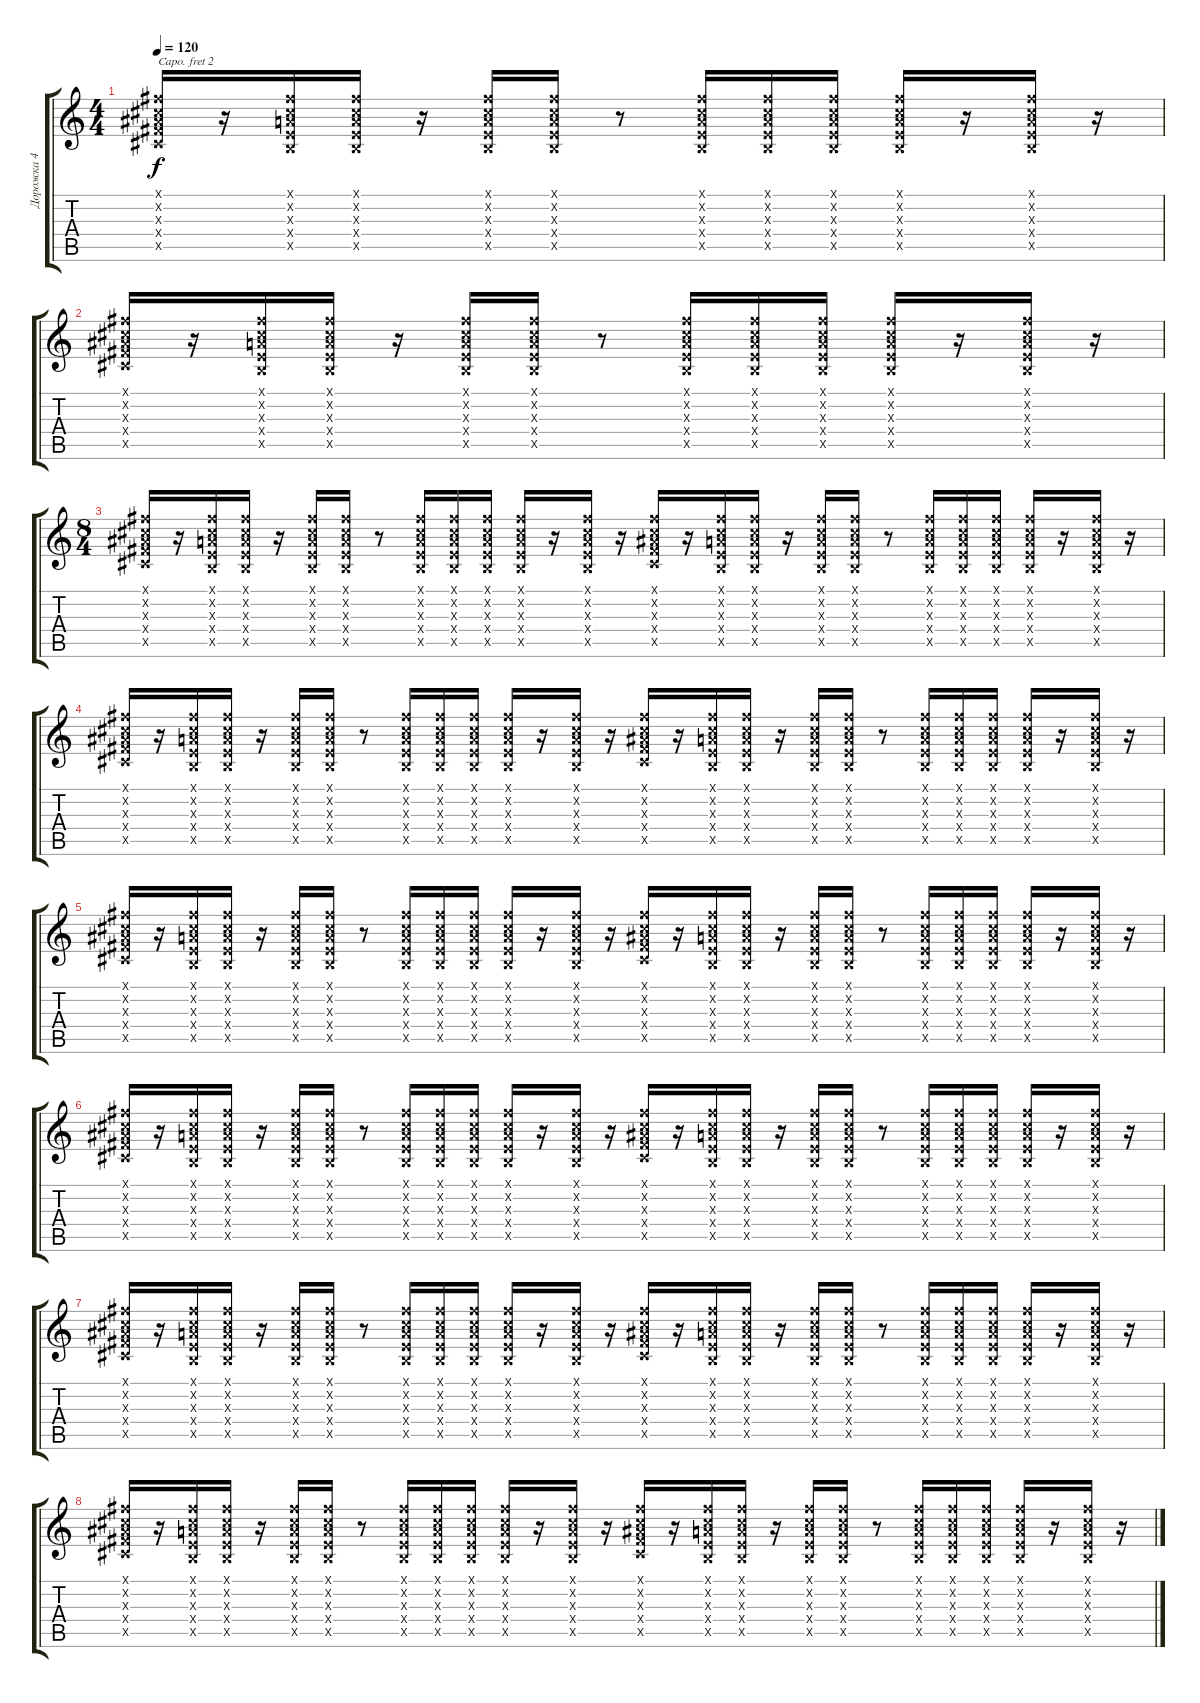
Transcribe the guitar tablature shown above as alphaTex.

\track ("Дорожка 4" "Дорожка 4") {solo instrument acousticguitarnylon}
\staff {score tabs}
\capo 2
\tuning (E4 B3 G3 D3 A2 E2) {hide}
\ts (4 4)
\tempo 120
\clef g2
\ks c
(0.1{x} 0.2{x} 1.3{x} 2.4{x} 2.5{x}).16{dy f} r.16 (0.1{x} 0.2{x} 0.3{x} 0.4{x} 0.5{x}).16 (0.1{x} 0.2{x} 0.3{x} 0.4{x} 0.5{x}).16 r.16 (0.1{x} 0.2{x} 0.3{x} 0.4{x} 0.5{x}).16 (0.1{x} 0.2{x} 0.3{x} 0.4{x} 0.5{x}).16 r.8 (0.1{x} 0.2{x} 0.3{x} 0.4{x} 0.5{x}).16 (0.1{x} 0.2{x} 0.3{x} 0.4{x} 0.5{x}).16 (0.1{x} 0.2{x} 0.3{x} 0.4{x} 0.5{x}).16 (0.1{x} 0.2{x} 0.3{x} 0.4{x} 0.5{x}).16 r.16 (0.1{x} 0.2{x} 0.3{x} 0.4{x} 0.5{x}).16 r.16 |
(0.1{x} 0.2{x} 1.3{x} 2.4{x} 2.5{x}).16 r.16 (0.1{x} 0.2{x} 0.3{x} 0.4{x} 0.5{x}).16 (0.1{x} 0.2{x} 0.3{x} 0.4{x} 0.5{x}).16 r.16 (0.1{x} 0.2{x} 0.3{x} 0.4{x} 0.5{x}).16 (0.1{x} 0.2{x} 0.3{x} 0.4{x} 0.5{x}).16 r.8 (0.1{x} 0.2{x} 0.3{x} 0.4{x} 0.5{x}).16 (0.1{x} 0.2{x} 0.3{x} 0.4{x} 0.5{x}).16 (0.1{x} 0.2{x} 0.3{x} 0.4{x} 0.5{x}).16 (0.1{x} 0.2{x} 0.3{x} 0.4{x} 0.5{x}).16 r.16 (0.1{x} 0.2{x} 0.3{x} 0.4{x} 0.5{x}).16 r.16 |
\ts (8 4)
(0.1{x} 0.2{x} 1.3{x} 2.4{x} 2.5{x}).16 r.16 (0.1{x} 0.2{x} 0.3{x} 0.4{x} 0.5{x}).16 (0.1{x} 0.2{x} 0.3{x} 0.4{x} 0.5{x}).16 r.16 (0.1{x} 0.2{x} 0.3{x} 0.4{x} 0.5{x}).16 (0.1{x} 0.2{x} 0.3{x} 0.4{x} 0.5{x}).16 r.8 (0.1{x} 0.2{x} 0.3{x} 0.4{x} 0.5{x}).16 (0.1{x} 0.2{x} 0.3{x} 0.4{x} 0.5{x}).16 (0.1{x} 0.2{x} 0.3{x} 0.4{x} 0.5{x}).16 (0.1{x} 0.2{x} 0.3{x} 0.4{x} 0.5{x}).16 r.16 (0.1{x} 0.2{x} 0.3{x} 0.4{x} 0.5{x}).16 r.16 (0.1{x} 0.2{x} 1.3{x} 2.4{x} 2.5{x}).16 r.16 (0.1{x} 0.2{x} 0.3{x} 0.4{x} 0.5{x}).16 (0.1{x} 0.2{x} 0.3{x} 0.4{x} 0.5{x}).16 r.16 (0.1{x} 0.2{x} 0.3{x} 0.4{x} 0.5{x}).16 (0.1{x} 0.2{x} 0.3{x} 0.4{x} 0.5{x}).16 r.8 (0.1{x} 0.2{x} 0.3{x} 0.4{x} 0.5{x}).16 (0.1{x} 0.2{x} 0.3{x} 0.4{x} 0.5{x}).16 (0.1{x} 0.2{x} 0.3{x} 0.4{x} 0.5{x}).16 (0.1{x} 0.2{x} 0.3{x} 0.4{x} 0.5{x}).16 r.16 (0.1{x} 0.2{x} 0.3{x} 0.4{x} 0.5{x}).16 r.16 |
(0.1{x} 0.2{x} 1.3{x} 2.4{x} 2.5{x}).16 r.16 (0.1{x} 0.2{x} 0.3{x} 0.4{x} 0.5{x}).16 (0.1{x} 0.2{x} 0.3{x} 0.4{x} 0.5{x}).16 r.16 (0.1{x} 0.2{x} 0.3{x} 0.4{x} 0.5{x}).16 (0.1{x} 0.2{x} 0.3{x} 0.4{x} 0.5{x}).16 r.8 (0.1{x} 0.2{x} 0.3{x} 0.4{x} 0.5{x}).16 (0.1{x} 0.2{x} 0.3{x} 0.4{x} 0.5{x}).16 (0.1{x} 0.2{x} 0.3{x} 0.4{x} 0.5{x}).16 (0.1{x} 0.2{x} 0.3{x} 0.4{x} 0.5{x}).16 r.16 (0.1{x} 0.2{x} 0.3{x} 0.4{x} 0.5{x}).16 r.16 (0.1{x} 0.2{x} 1.3{x} 2.4{x} 2.5{x}).16 r.16 (0.1{x} 0.2{x} 0.3{x} 0.4{x} 0.5{x}).16 (0.1{x} 0.2{x} 0.3{x} 0.4{x} 0.5{x}).16 r.16 (0.1{x} 0.2{x} 0.3{x} 0.4{x} 0.5{x}).16 (0.1{x} 0.2{x} 0.3{x} 0.4{x} 0.5{x}).16 r.8 (0.1{x} 0.2{x} 0.3{x} 0.4{x} 0.5{x}).16 (0.1{x} 0.2{x} 0.3{x} 0.4{x} 0.5{x}).16 (0.1{x} 0.2{x} 0.3{x} 0.4{x} 0.5{x}).16 (0.1{x} 0.2{x} 0.3{x} 0.4{x} 0.5{x}).16 r.16 (0.1{x} 0.2{x} 0.3{x} 0.4{x} 0.5{x}).16 r.16 |
(0.1{x} 0.2{x} 1.3{x} 2.4{x} 2.5{x}).16 r.16 (0.1{x} 0.2{x} 0.3{x} 0.4{x} 0.5{x}).16 (0.1{x} 0.2{x} 0.3{x} 0.4{x} 0.5{x}).16 r.16 (0.1{x} 0.2{x} 0.3{x} 0.4{x} 0.5{x}).16 (0.1{x} 0.2{x} 0.3{x} 0.4{x} 0.5{x}).16 r.8 (0.1{x} 0.2{x} 0.3{x} 0.4{x} 0.5{x}).16 (0.1{x} 0.2{x} 0.3{x} 0.4{x} 0.5{x}).16 (0.1{x} 0.2{x} 0.3{x} 0.4{x} 0.5{x}).16 (0.1{x} 0.2{x} 0.3{x} 0.4{x} 0.5{x}).16 r.16 (0.1{x} 0.2{x} 0.3{x} 0.4{x} 0.5{x}).16 r.16 (0.1{x} 0.2{x} 1.3{x} 2.4{x} 2.5{x}).16 r.16 (0.1{x} 0.2{x} 0.3{x} 0.4{x} 0.5{x}).16 (0.1{x} 0.2{x} 0.3{x} 0.4{x} 0.5{x}).16 r.16 (0.1{x} 0.2{x} 0.3{x} 0.4{x} 0.5{x}).16 (0.1{x} 0.2{x} 0.3{x} 0.4{x} 0.5{x}).16 r.8 (0.1{x} 0.2{x} 0.3{x} 0.4{x} 0.5{x}).16 (0.1{x} 0.2{x} 0.3{x} 0.4{x} 0.5{x}).16 (0.1{x} 0.2{x} 0.3{x} 0.4{x} 0.5{x}).16 (0.1{x} 0.2{x} 0.3{x} 0.4{x} 0.5{x}).16 r.16 (0.1{x} 0.2{x} 0.3{x} 0.4{x} 0.5{x}).16 r.16 |
(0.1{x} 0.2{x} 1.3{x} 2.4{x} 2.5{x}).16 r.16 (0.1{x} 0.2{x} 0.3{x} 0.4{x} 0.5{x}).16 (0.1{x} 0.2{x} 0.3{x} 0.4{x} 0.5{x}).16 r.16 (0.1{x} 0.2{x} 0.3{x} 0.4{x} 0.5{x}).16 (0.1{x} 0.2{x} 0.3{x} 0.4{x} 0.5{x}).16 r.8 (0.1{x} 0.2{x} 0.3{x} 0.4{x} 0.5{x}).16 (0.1{x} 0.2{x} 0.3{x} 0.4{x} 0.5{x}).16 (0.1{x} 0.2{x} 0.3{x} 0.4{x} 0.5{x}).16 (0.1{x} 0.2{x} 0.3{x} 0.4{x} 0.5{x}).16 r.16 (0.1{x} 0.2{x} 0.3{x} 0.4{x} 0.5{x}).16 r.16 (0.1{x} 0.2{x} 1.3{x} 2.4{x} 2.5{x}).16 r.16 (0.1{x} 0.2{x} 0.3{x} 0.4{x} 0.5{x}).16 (0.1{x} 0.2{x} 0.3{x} 0.4{x} 0.5{x}).16 r.16 (0.1{x} 0.2{x} 0.3{x} 0.4{x} 0.5{x}).16 (0.1{x} 0.2{x} 0.3{x} 0.4{x} 0.5{x}).16 r.8 (0.1{x} 0.2{x} 0.3{x} 0.4{x} 0.5{x}).16 (0.1{x} 0.2{x} 0.3{x} 0.4{x} 0.5{x}).16 (0.1{x} 0.2{x} 0.3{x} 0.4{x} 0.5{x}).16 (0.1{x} 0.2{x} 0.3{x} 0.4{x} 0.5{x}).16 r.16 (0.1{x} 0.2{x} 0.3{x} 0.4{x} 0.5{x}).16 r.16 |
(0.1{x} 0.2{x} 1.3{x} 2.4{x} 2.5{x}).16 r.16 (0.1{x} 0.2{x} 0.3{x} 0.4{x} 0.5{x}).16 (0.1{x} 0.2{x} 0.3{x} 0.4{x} 0.5{x}).16 r.16 (0.1{x} 0.2{x} 0.3{x} 0.4{x} 0.5{x}).16 (0.1{x} 0.2{x} 0.3{x} 0.4{x} 0.5{x}).16 r.8 (0.1{x} 0.2{x} 0.3{x} 0.4{x} 0.5{x}).16 (0.1{x} 0.2{x} 0.3{x} 0.4{x} 0.5{x}).16 (0.1{x} 0.2{x} 0.3{x} 0.4{x} 0.5{x}).16 (0.1{x} 0.2{x} 0.3{x} 0.4{x} 0.5{x}).16 r.16 (0.1{x} 0.2{x} 0.3{x} 0.4{x} 0.5{x}).16 r.16 (0.1{x} 0.2{x} 1.3{x} 2.4{x} 2.5{x}).16 r.16 (0.1{x} 0.2{x} 0.3{x} 0.4{x} 0.5{x}).16 (0.1{x} 0.2{x} 0.3{x} 0.4{x} 0.5{x}).16 r.16 (0.1{x} 0.2{x} 0.3{x} 0.4{x} 0.5{x}).16 (0.1{x} 0.2{x} 0.3{x} 0.4{x} 0.5{x}).16 r.8 (0.1{x} 0.2{x} 0.3{x} 0.4{x} 0.5{x}).16 (0.1{x} 0.2{x} 0.3{x} 0.4{x} 0.5{x}).16 (0.1{x} 0.2{x} 0.3{x} 0.4{x} 0.5{x}).16 (0.1{x} 0.2{x} 0.3{x} 0.4{x} 0.5{x}).16 r.16 (0.1{x} 0.2{x} 0.3{x} 0.4{x} 0.5{x}).16 r.16 |
(0.1{x} 0.2{x} 1.3{x} 2.4{x} 2.5{x}).16 r.16 (0.1{x} 0.2{x} 0.3{x} 0.4{x} 0.5{x}).16 (0.1{x} 0.2{x} 0.3{x} 0.4{x} 0.5{x}).16 r.16 (0.1{x} 0.2{x} 0.3{x} 0.4{x} 0.5{x}).16 (0.1{x} 0.2{x} 0.3{x} 0.4{x} 0.5{x}).16 r.8 (0.1{x} 0.2{x} 0.3{x} 0.4{x} 0.5{x}).16 (0.1{x} 0.2{x} 0.3{x} 0.4{x} 0.5{x}).16 (0.1{x} 0.2{x} 0.3{x} 0.4{x} 0.5{x}).16 (0.1{x} 0.2{x} 0.3{x} 0.4{x} 0.5{x}).16 r.16 (0.1{x} 0.2{x} 0.3{x} 0.4{x} 0.5{x}).16 r.16 (0.1{x} 0.2{x} 1.3{x} 2.4{x} 2.5{x}).16 r.16 (0.1{x} 0.2{x} 0.3{x} 0.4{x} 0.5{x}).16 (0.1{x} 0.2{x} 0.3{x} 0.4{x} 0.5{x}).16 r.16 (0.1{x} 0.2{x} 0.3{x} 0.4{x} 0.5{x}).16 (0.1{x} 0.2{x} 0.3{x} 0.4{x} 0.5{x}).16 r.8 (0.1{x} 0.2{x} 0.3{x} 0.4{x} 0.5{x}).16 (0.1{x} 0.2{x} 0.3{x} 0.4{x} 0.5{x}).16 (0.1{x} 0.2{x} 0.3{x} 0.4{x} 0.5{x}).16 (0.1{x} 0.2{x} 0.3{x} 0.4{x} 0.5{x}).16 r.16 (0.1{x} 0.2{x} 0.3{x} 0.4{x} 0.5{x}).16 r.16
